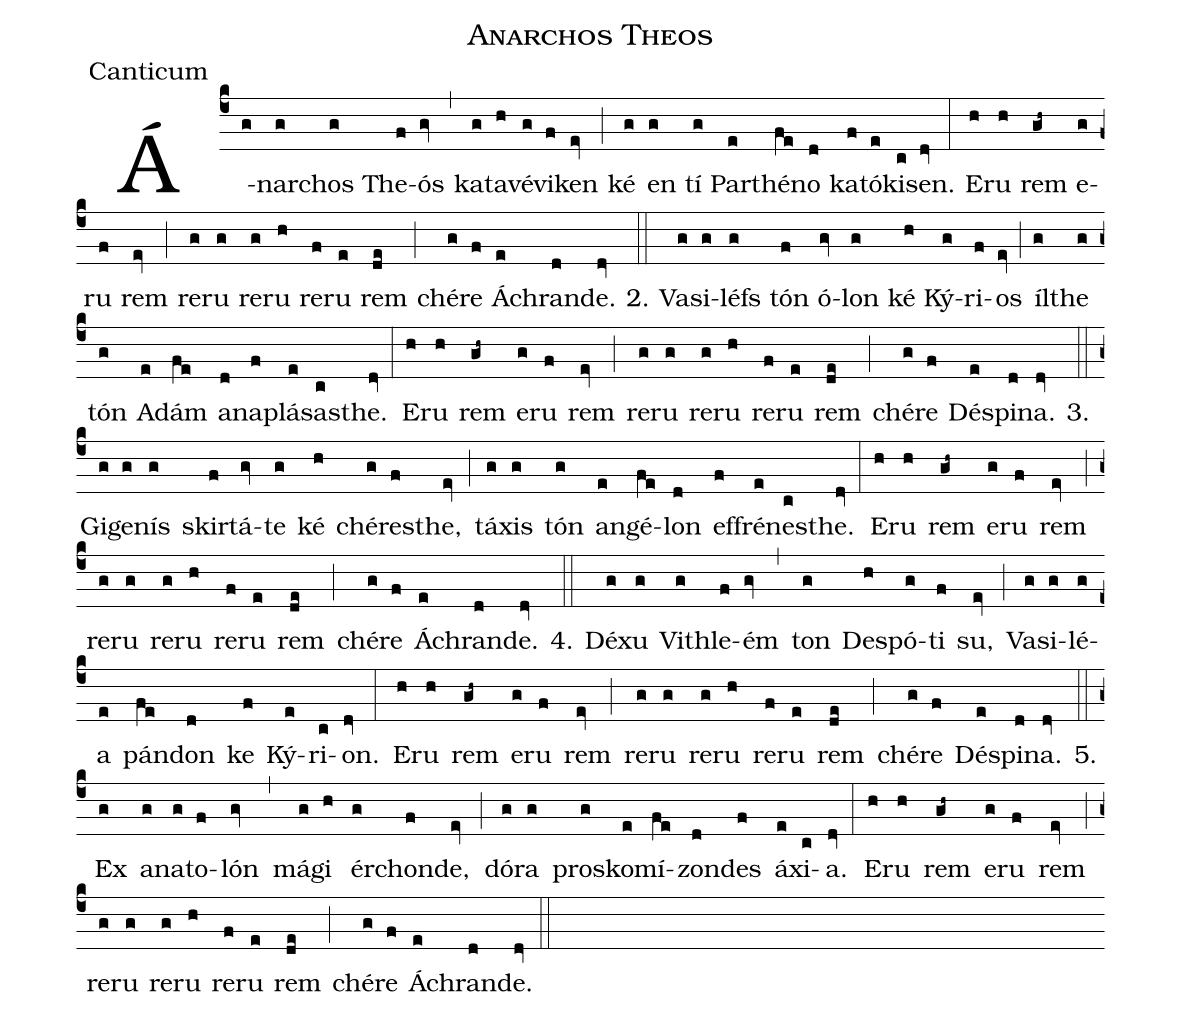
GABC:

name:Anarchos Theos;
office-part:Canticum;
%%
(c4)Á(g)nar(g)chos(g) The(f)ós(gv) (,) ka(g)ta(h)vé(g)vi(f)ken(ev) (;) ké(g) en(g) tí(g) Par(e)thé(fe)no(d) ka(f)tó(e)ki(c)sen.(dv) (:) E(h)ru(h) rem(gh~) e(g)ru(f) rem(ev) (;) re(g)ru(g) re(g)ru(h) re(f)ru(e) rem(de) (;) ché(g)re(f) Á(e)chran(d)de.(dv)
2.(::) Va(g)si(g)léfs(g) tón(f) ó(gv)lon(g) ké(h) Ký(g)ri(f)os(ev) (;) íl(g)the(g) tón(g) A(e)dám(fe) a(d)na(f)plá(e)sas(c)the.(dv) (:) E(h)ru(h) rem(gh~) e(g)ru(f) rem(ev) (;) re(g)ru(g) re(g)ru(h) re(f)ru(e) rem(de) (;) ché(g)re(f) Dé(e)spi(d)na.(dv)
3.(::) Gi(g)ge(g)nís(g) skir(f)tá(gv)te(g) ké(h) ché(g)res(f)the,(ev) (;) tá(g)xis(g) tón(g) an(e)gé(fe)lon(d) ef(f)fré(e)nes(c)the.(dv) (:) E(h)ru(h) rem(gh~) e(g)ru(f) rem(ev) (;) re(g)ru(g) re(g)ru(h) re(f)ru(e) rem(de) (;) ché(g)re(f) Á(e)chran(d)de.(dv)
4.(::) Dé(g)xu(g) Vi(g)thle(f)ém(gv) (,) ton(g) De(h)spó(g)ti(f) su,(ev) (;) Va(g)si(g)lé(g)a(e) pán(fe)don(d) ke(f) Ký(e)ri(c)on.(dv) (:) E(h)ru(h) rem(gh~) e(g)ru(f) rem(ev) (;) re(g)ru(g) re(g)ru(h) re(f)ru(e) rem(de) (;) ché(g)re(f) Dé(e)spi(d)na.(dv)
5.(::) Ex(g) a(g)na(g)to(f)lón(gv) (,) má(g)gi(h) ér(g)chon(f)de,(ev) (;) dó(g)ra(g) pros(g)ko(e)mí(fe)zon(d)des(f) á(e)xi(c)a.(dv) (:) E(h)ru(h) rem(gh~) e(g)ru(f) rem(ev) (;) re(g)ru(g) re(g)ru(h) re(f)ru(e) rem(de) (;) ché(g)re(f) Á(e)chran(d)de.(dv) (::)
